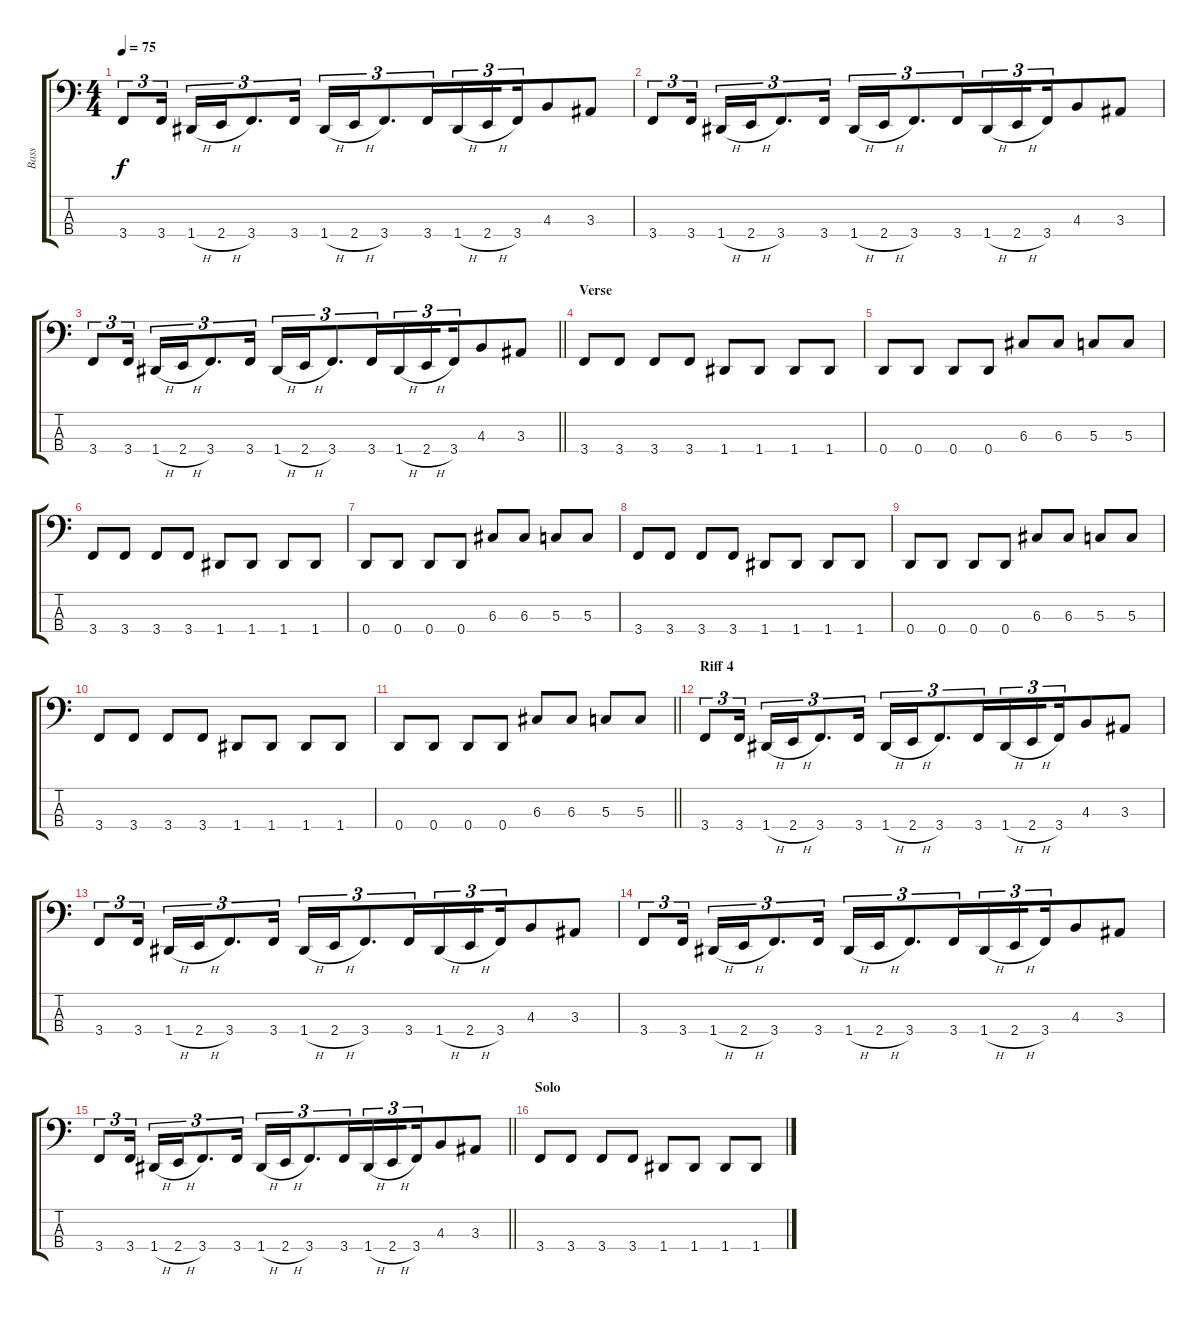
\track ("Bass" "Bass") {instrument electricbassfinger bank 177}
\staff {score tabs}
\tuning (F2 C2 G1 D1) {hide}
\ts (4 4)
\tempo 75
\clef f4
\ks c
3.4.8{tu (3 2) dy f} 3.4.16{tu (3 2) beam splitsecondary} 1.4{h}.16{tu (3 2)} 2.4{h}.16{tu (3 2)} 3.4.8{d tu (3 2)} 3.4.16{tu (3 2)} 1.4{h}.16{tu (3 2)} 2.4{h}.16{tu (3 2)} 3.4.8{d tu (3 2) beam merge} 3.4.16{tu (3 2) beam merge} 1.4{h}.16{tu (3 2)} 2.4{h}.16{tu (3 2) beam splitsecondary} 3.4.16{tu (3 2) beam merge} 4.3.8 3.3.8 |
3.4.8{tu (3 2)} 3.4.16{tu (3 2) beam splitsecondary} 1.4{h}.16{tu (3 2)} 2.4{h}.16{tu (3 2)} 3.4.8{d tu (3 2)} 3.4.16{tu (3 2)} 1.4{h}.16{tu (3 2)} 2.4{h}.16{tu (3 2)} 3.4.8{d tu (3 2) beam merge} 3.4.16{tu (3 2) beam merge} 1.4{h}.16{tu (3 2)} 2.4{h}.16{tu (3 2) beam splitsecondary} 3.4.16{tu (3 2) beam merge} 4.3.8 3.3.8 |
\barLineRight lightlight
3.4.8{tu (3 2)} 3.4.16{tu (3 2) beam splitsecondary} 1.4{h}.16{tu (3 2)} 2.4{h}.16{tu (3 2)} 3.4.8{d tu (3 2)} 3.4.16{tu (3 2)} 1.4{h}.16{tu (3 2)} 2.4{h}.16{tu (3 2)} 3.4.8{d tu (3 2) beam merge} 3.4.16{tu (3 2) beam merge} 1.4{h}.16{tu (3 2)} 2.4{h}.16{tu (3 2) beam splitsecondary} 3.4.16{tu (3 2) beam merge} 4.3.8 3.3.8 |
\section ("" "Verse")
3.4.8 3.4.8 3.4.8{beam merge} 3.4.8 1.4.8 1.4.8 1.4.8 1.4.8 |
0.4.8 0.4.8 0.4.8 0.4.8 6.3.8 6.3.8 5.3.8 5.3.8 |
3.4.8 3.4.8 3.4.8{beam merge} 3.4.8 1.4.8 1.4.8 1.4.8 1.4.8 |
0.4.8 0.4.8 0.4.8 0.4.8 6.3.8 6.3.8 5.3.8 5.3.8 |
3.4.8 3.4.8 3.4.8{beam merge} 3.4.8 1.4.8 1.4.8 1.4.8 1.4.8 |
0.4.8 0.4.8 0.4.8 0.4.8 6.3.8 6.3.8 5.3.8 5.3.8 |
3.4.8 3.4.8 3.4.8{beam merge} 3.4.8 1.4.8 1.4.8 1.4.8 1.4.8 |
\barLineRight lightlight
0.4.8 0.4.8 0.4.8 0.4.8 6.3.8 6.3.8 5.3.8 5.3.8 |
\section ("" "Riff 4")
3.4.8{tu (3 2)} 3.4.16{tu (3 2) beam splitsecondary} 1.4{h}.16{tu (3 2)} 2.4{h}.16{tu (3 2)} 3.4.8{d tu (3 2)} 3.4.16{tu (3 2)} 1.4{h}.16{tu (3 2)} 2.4{h}.16{tu (3 2)} 3.4.8{d tu (3 2) beam merge} 3.4.16{tu (3 2) beam merge} 1.4{h}.16{tu (3 2)} 2.4{h}.16{tu (3 2) beam splitsecondary} 3.4.16{tu (3 2) beam merge} 4.3.8 3.3.8 |
3.4.8{tu (3 2)} 3.4.16{tu (3 2) beam splitsecondary} 1.4{h}.16{tu (3 2)} 2.4{h}.16{tu (3 2)} 3.4.8{d tu (3 2)} 3.4.16{tu (3 2)} 1.4{h}.16{tu (3 2)} 2.4{h}.16{tu (3 2)} 3.4.8{d tu (3 2) beam merge} 3.4.16{tu (3 2) beam merge} 1.4{h}.16{tu (3 2)} 2.4{h}.16{tu (3 2) beam splitsecondary} 3.4.16{tu (3 2) beam merge} 4.3.8 3.3.8 |
3.4.8{tu (3 2)} 3.4.16{tu (3 2) beam splitsecondary} 1.4{h}.16{tu (3 2)} 2.4{h}.16{tu (3 2)} 3.4.8{d tu (3 2)} 3.4.16{tu (3 2)} 1.4{h}.16{tu (3 2)} 2.4{h}.16{tu (3 2)} 3.4.8{d tu (3 2) beam merge} 3.4.16{tu (3 2) beam merge} 1.4{h}.16{tu (3 2)} 2.4{h}.16{tu (3 2) beam splitsecondary} 3.4.16{tu (3 2) beam merge} 4.3.8 3.3.8 |
\barLineRight lightlight
3.4.8{tu (3 2)} 3.4.16{tu (3 2) beam splitsecondary} 1.4{h}.16{tu (3 2)} 2.4{h}.16{tu (3 2)} 3.4.8{d tu (3 2)} 3.4.16{tu (3 2)} 1.4{h}.16{tu (3 2)} 2.4{h}.16{tu (3 2)} 3.4.8{d tu (3 2) beam merge} 3.4.16{tu (3 2) beam merge} 1.4{h}.16{tu (3 2)} 2.4{h}.16{tu (3 2) beam splitsecondary} 3.4.16{tu (3 2) beam merge} 4.3.8 3.3.8 |
\section ("" "Solo")
3.4.8 3.4.8 3.4.8{beam merge} 3.4.8 1.4.8 1.4.8 1.4.8 1.4.8
